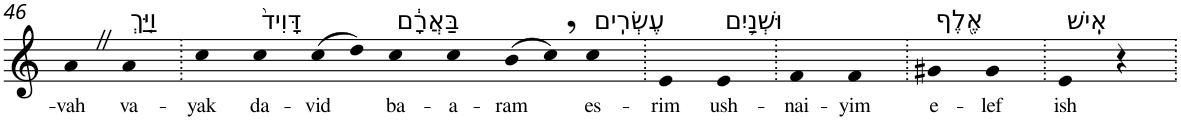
**kern	**text
*part1	*part1
*staff1	*staff1
*I"Piano	*
*I'Pno	*
!!LO:PB:g=z
*clefG2	*
*k[]	*
=46	=46
!	!LO:LY:b
4aZ	-vah
!LO:TX:a:t=וַיַּ֤ךְ	!
!	!LO:LY:b
4a	va-
=47.	=47.
!	!LO:LY:b
4cc	-yak
!LO:TX:a:t=דָּוִיד֙	!
!	!LO:LY:b
4cc	da-
!	!LO:LY:b
(>8cc	-vid
8dd)	.
!LO:TX:a:t=בַּאֲרָ֔ם	!
!	!LO:LY:b
4cc	ba-
!	!LO:LY:b
4cc	-a-
!	!LO:LY:b
(>8b	-ram
8cc,)	.
!LO:TX:a:t=עֶשְׂרִֽים	!
!	!LO:LY:b
4cc	es-
=48.	=48.
!	!LO:LY:b
4e	-rim
!LO:TX:a:t=וּשְׁנַ֥יִם	!
!	!LO:LY:b
4e	ush-
=49.	=49.
!	!LO:LY:b
4f	-nai-
!	!LO:LY:b
4f	-yim
=50.	=50.
!LO:TX:a:t=אֶ֖לֶף	!
!	!LO:LY:b
4g#X	e-
!	!LO:LY:b
4g#	-lef
=51.	=51.
!LO:TX:a:t=אִֽישׁ	!
!	!LO:LY:b
4e	ish
4r	.
=.	=.
*-	*-
